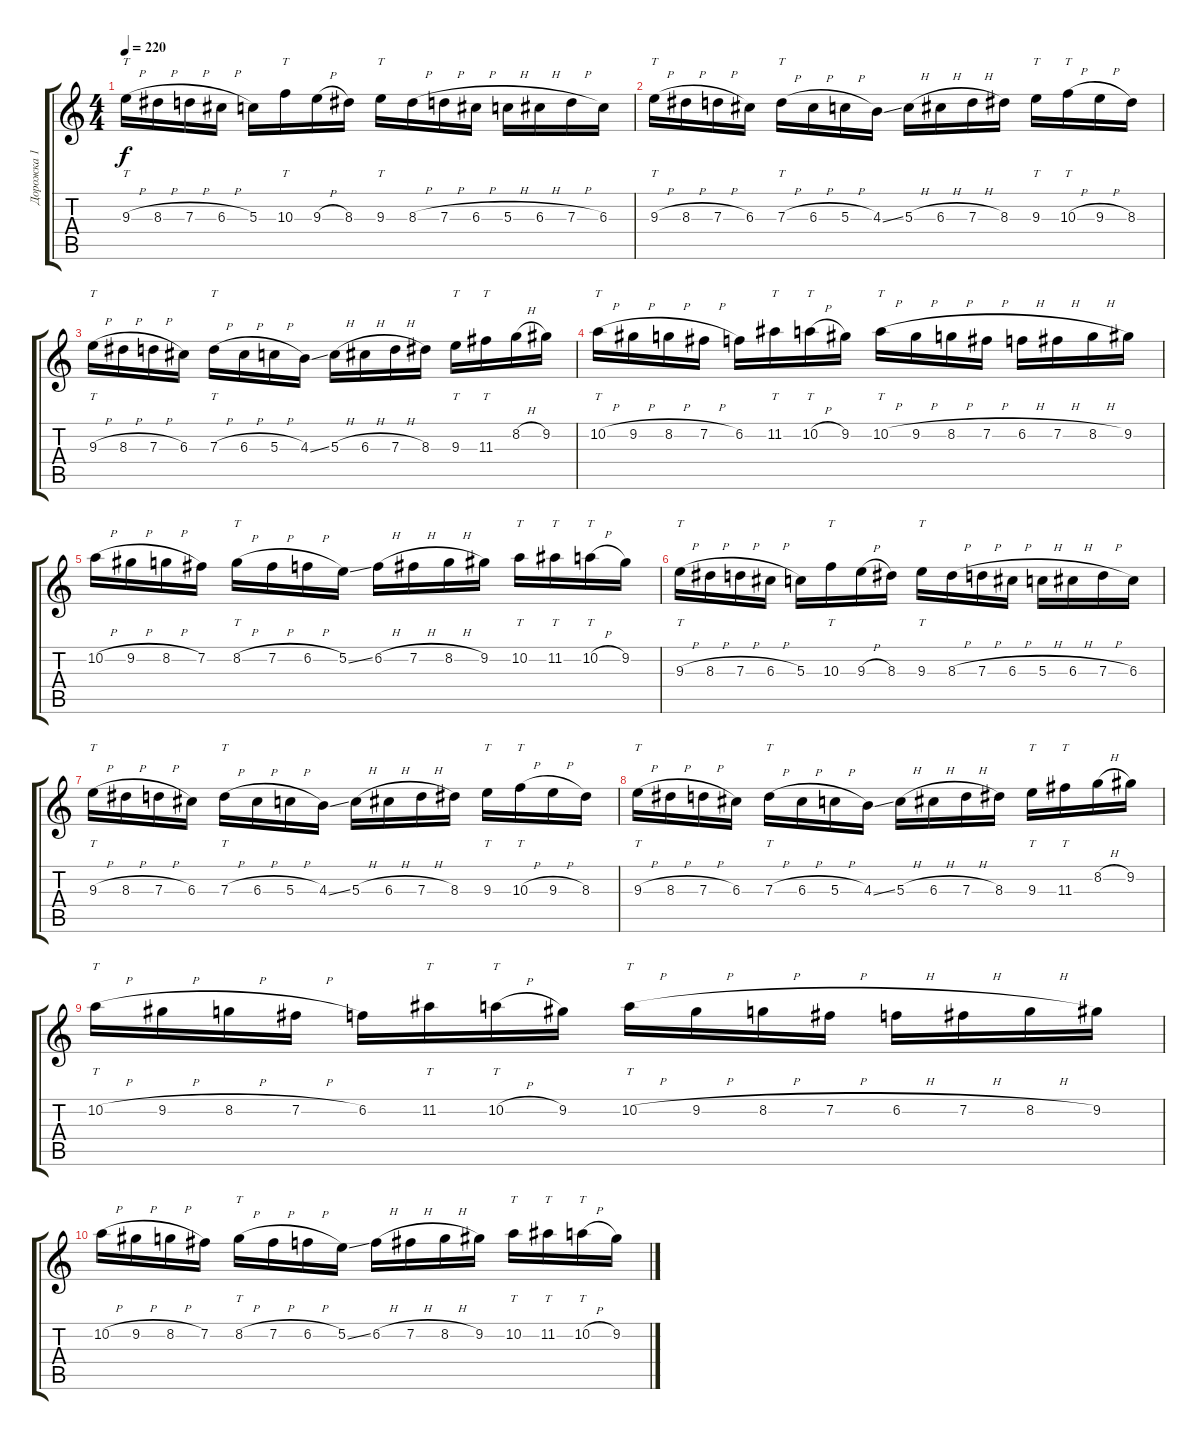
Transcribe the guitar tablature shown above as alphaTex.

\track ("Дорожка 1" "Дорожка 1") {instrument acousticguitarsteel}
\staff {score tabs}
\tuning (E4 B3 G3 D3 A2 E2) {hide}
\ts (4 4)
\tempo 220
\clef g2
\ks c
9.3{h}.16{tt dy f instrument acousticguitarsteel} 8.3{h}.16 7.3{h}.16 6.3{h}.16 5.3.16 10.3.16{tt} 9.3{h}.16 8.3.16 9.3.16{tt} 8.3{h}.16 7.3{h}.16 6.3{h}.16 5.3{h}.16 6.3{h}.16 7.3{h}.16 6.3.16 |
9.3{h}.16{tt} 8.3{h}.16 7.3{h}.16 6.3.16 7.3{h}.16{tt} 6.3{h}.16 5.3{h}.16 4.3{ss}.16 5.3{h}.16 6.3{h}.16 7.3{h}.16 8.3.16 9.3.16{tt} 10.3{h}.16{tt} 9.3{h}.16 8.3.16 |
9.3{h}.16{tt} 8.3{h}.16 7.3{h}.16 6.3.16 7.3{h}.16{tt} 6.3{h}.16 5.3{h}.16 4.3{ss}.16 5.3{h}.16 6.3{h}.16 7.3{h}.16 8.3.16 9.3.16{tt} 11.3.16{tt} 8.2{h}.16 9.2.16 |
10.2{h}.16{tt} 9.2{h}.16 8.2{h}.16 7.2{h}.16 6.2.16 11.2.16{tt} 10.2{h}.16{tt} 9.2.16 10.2{h}.16{tt} 9.2{h}.16 8.2{h}.16 7.2{h}.16 6.2{h}.16 7.2{h}.16 8.2{h}.16 9.2.16 |
10.2{h}.16 9.2{h}.16 8.2{h}.16 7.2.16 8.2{h}.16{tt} 7.2{h}.16 6.2{h}.16 5.2{ss}.16 6.2{h}.16 7.2{h}.16 8.2{h}.16 9.2.16 10.2.16{tt} 11.2.16{tt} 10.2{h}.16{tt} 9.2.16 |
9.3{h}.16{tt} 8.3{h}.16 7.3{h}.16 6.3{h}.16 5.3.16 10.3.16{tt} 9.3{h}.16 8.3.16 9.3.16{tt} 8.3{h}.16 7.3{h}.16 6.3{h}.16 5.3{h}.16 6.3{h}.16 7.3{h}.16 6.3.16 |
9.3{h}.16{tt} 8.3{h}.16 7.3{h}.16 6.3.16 7.3{h}.16{tt} 6.3{h}.16 5.3{h}.16 4.3{ss}.16 5.3{h}.16 6.3{h}.16 7.3{h}.16 8.3.16 9.3.16{tt} 10.3{h}.16{tt} 9.3{h}.16 8.3.16 |
9.3{h}.16{tt} 8.3{h}.16 7.3{h}.16 6.3.16 7.3{h}.16{tt} 6.3{h}.16 5.3{h}.16 4.3{ss}.16 5.3{h}.16 6.3{h}.16 7.3{h}.16 8.3.16 9.3.16{tt} 11.3.16{tt} 8.2{h}.16 9.2.16 |
10.2{h}.16{tt} 9.2{h}.16 8.2{h}.16 7.2{h}.16 6.2.16 11.2.16{tt} 10.2{h}.16{tt} 9.2.16 10.2{h}.16{tt} 9.2{h}.16 8.2{h}.16 7.2{h}.16 6.2{h}.16 7.2{h}.16 8.2{h}.16 9.2.16 |
10.2{h}.16 9.2{h}.16 8.2{h}.16 7.2.16 8.2{h}.16{tt} 7.2{h}.16 6.2{h}.16 5.2{ss}.16 6.2{h}.16 7.2{h}.16 8.2{h}.16 9.2.16 10.2.16{tt} 11.2.16{tt} 10.2{h}.16{tt} 9.2.16
